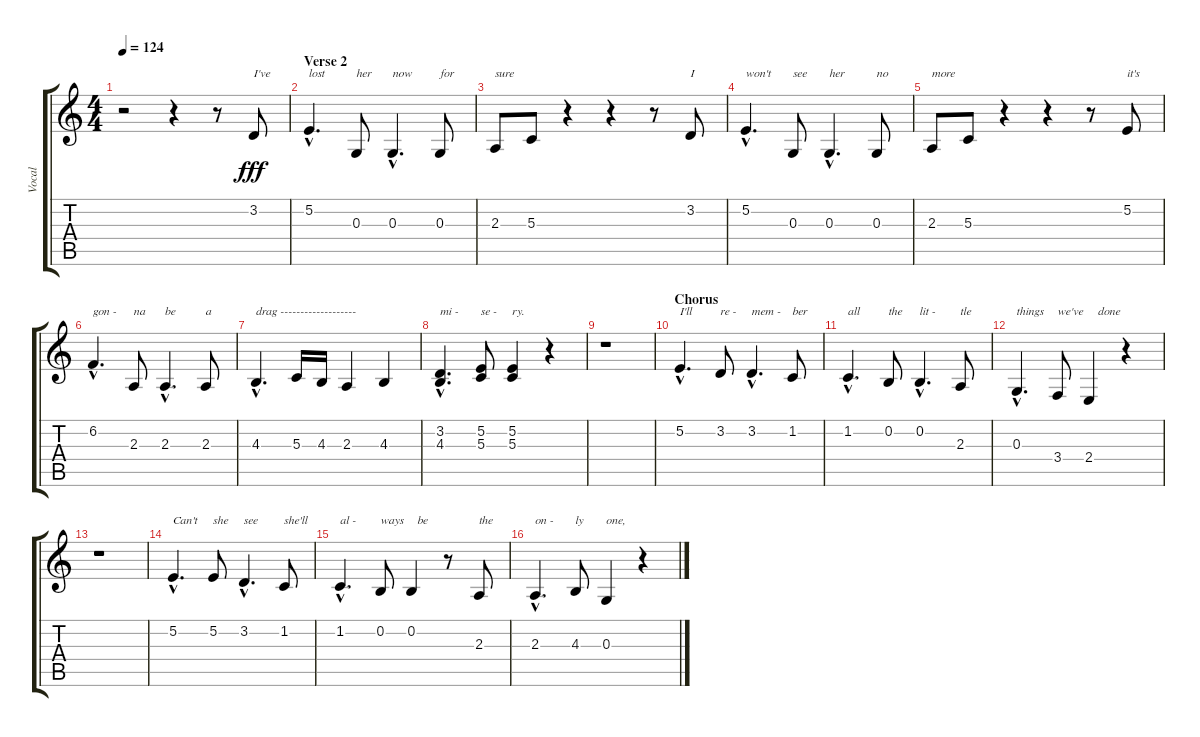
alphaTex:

\track ("Vocal" "Vocal") {instrument altosax}
\staff {score tabs}
\tuning (E4 B3 G3 D3 A2 E2) {hide}
\ts (4 4)
\tempo 124
\clef g2
\ks c
r.2{dy fff} r.4 r.8 3.2.8{txt "I've"} |
\section ("" "Verse 2")
5.2{hac}.4{d txt "lost"} 0.3.8{txt "her"} 0.3{hac}.4{d txt "now"} 0.3.8{txt "for"} |
2.3.8{txt "sure"} 5.3.8 r.4 r.4 r.8 3.2.8{txt "I"} |
5.2{hac}.4{d txt "won't"} 0.3.8{txt "see"} 0.3{hac}.4{d txt "her"} 0.3.8{txt "no"} |
2.3.8{txt "more"} 5.3.8 r.4 r.4 r.8 5.2.8{txt "it's"} |
6.2{hac}.4{d txt "gon -"} 2.3.8{txt "na"} 2.3{hac}.4{d txt "be"} 2.3.8{txt "a"} |
4.3{hac}.4{d txt "drag -------------------"} 5.3.16 4.3.16 2.3.4 4.3.4 |
(3.2{hac} 4.3{hac}).4{d txt "mi -"} (5.2 5.3).8{txt "se -"} (5.2 5.3).4{txt "ry."} r.4 |
r.1 |
\section ("" "Chorus")
5.2{hac}.4{d txt "I'll"} 3.2.8{txt "re -"} 3.2{hac}.4{d txt "mem -"} 1.2.8{txt "ber"} |
1.2{hac}.4{d txt "all"} 0.2.8{txt "the"} 0.2{hac}.4{d txt "lit -"} 2.3.8{txt "tle"} |
0.3{hac}.4{d txt "things"} 3.4.8{txt "we've"} 2.4.4{txt "   done"} r.4 |
r.1 |
5.2{hac}.4{d txt "Can't"} 5.2.8{txt "she"} 3.2{hac}.4{d txt "see"} 1.2.8{txt "she'll"} |
1.2{hac}.4{d txt "al -"} 0.2.8{txt "ways"} 0.2.4{txt "  be"} r.8 2.3.8{txt "the"} |
2.3{hac}.4{d txt "on -"} 4.3.8{txt "ly"} 0.3.4{txt "one,"} r.4
